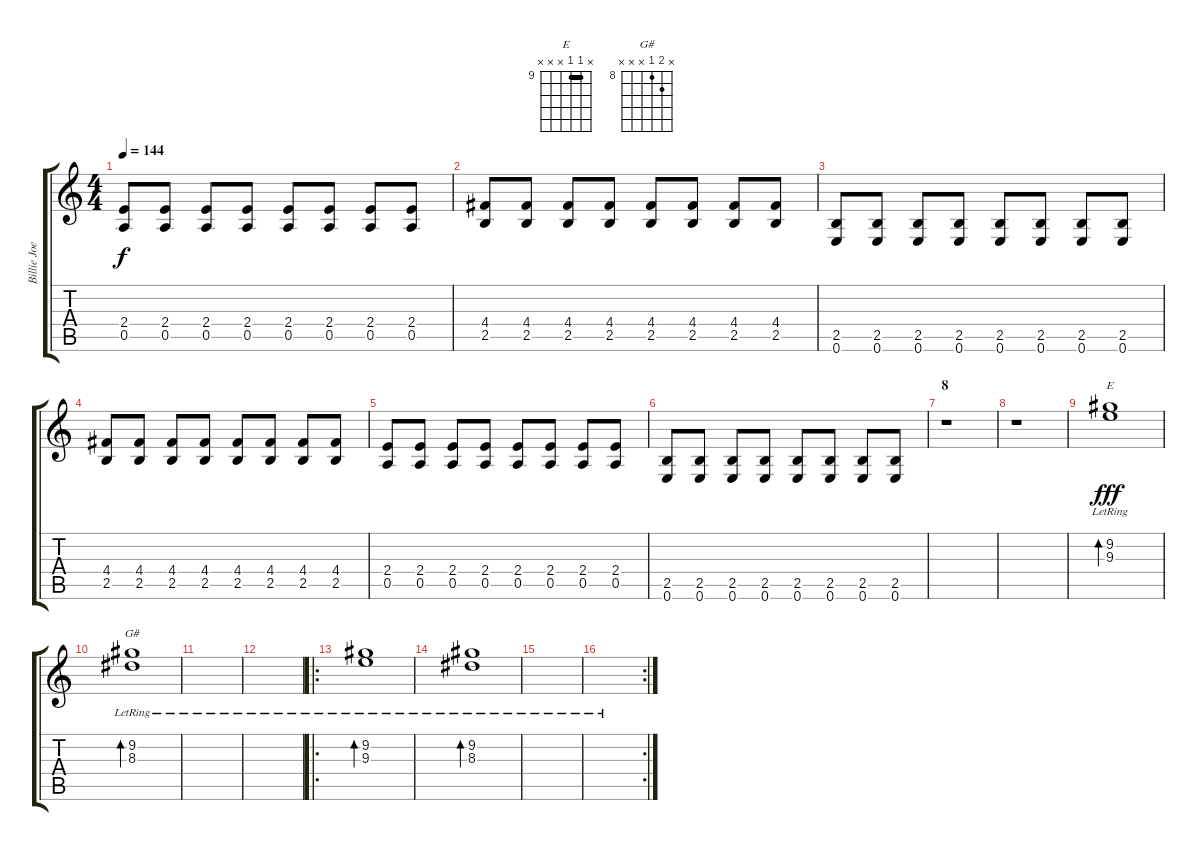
\track ("Billie Joe 2" "Billie Joe") {instrument distortionguitar}
\staff {score tabs}
\tuning (E4 B3 G3 D3 A2 E2) {hide}
\chord ("E" x 9 9 x x x) {firstfret 9 barre 9}
\chord ("G#" x 9 8 x x x) {firstfret 8}
\ts (4 4)
\tempo 144
\clef g2
\ks c
(2.4 0.5).8{dy f} (2.4 0.5).8 (2.4 0.5).8 (2.4 0.5).8 (2.4 0.5).8 (2.4 0.5).8 (2.4 0.5).8 (2.4 0.5).8 |
(4.4 2.5).8 (4.4 2.5).8 (4.4 2.5).8 (4.4 2.5).8 (4.4 2.5).8 (4.4 2.5).8 (4.4 2.5).8 (4.4 2.5).8 |
(2.5 0.6).8 (2.5 0.6).8 (2.5 0.6).8 (2.5 0.6).8 (2.5 0.6).8 (2.5 0.6).8 (2.5 0.6).8 (2.5 0.6).8 |
(4.4 2.5).8 (4.4 2.5).8 (4.4 2.5).8 (4.4 2.5).8 (4.4 2.5).8 (4.4 2.5).8 (4.4 2.5).8 (4.4 2.5).8 |
(2.4 0.5).8 (2.4 0.5).8 (2.4 0.5).8 (2.4 0.5).8 (2.4 0.5).8 (2.4 0.5).8 (2.4 0.5).8 (2.4 0.5).8 |
(2.5 0.6).8 (2.5 0.6).8 (2.5 0.6).8 (2.5 0.6).8 (2.5 0.6).8 (2.5 0.6).8 (2.5 0.6).8 (2.5 0.6).8 |
\section ("" "8")
r.1 |
r.1 |
(9.2{lr} 9.3{lr}).1{bd 60 ch "E" dy fff volume 16 instrument acousticguitarsteel} |
(9.2{lr} 8.3{lr}).1{bd 60 ch "G#"} |
|
|
\ro
(9.2{lr} 9.3{lr}).1{bd 60 volume 16 instrument acousticguitarsteel} |
(9.2{lr} 8.3{lr}).1{bd 60} |
|
\rc 2
